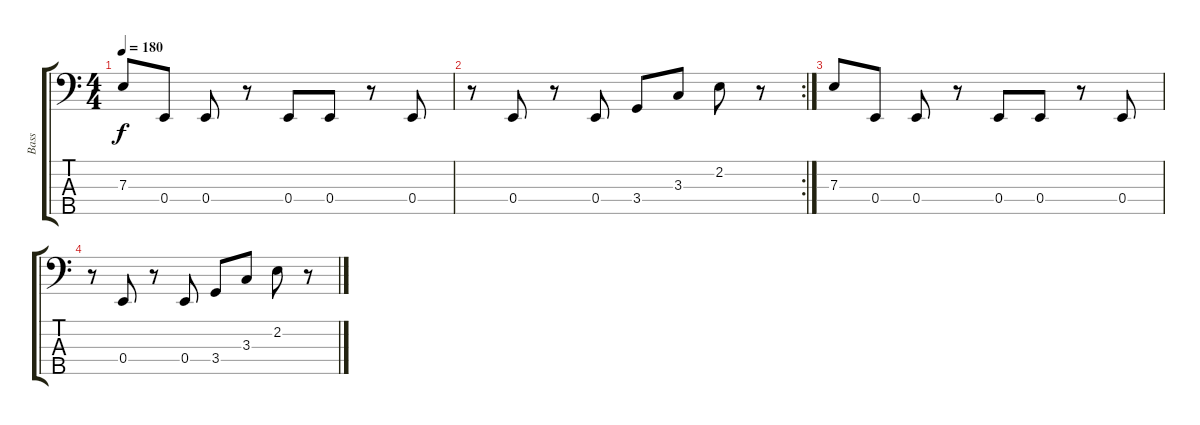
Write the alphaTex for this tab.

\track ("Bass" "Bass") {instrument electricbassfinger}
\staff {score tabs}
\tuning (G2 D2 A1 E1 B0) {hide}
\ts (4 4)
\tempo 180
\clef f4
\ks c
7.3.8{dy f} 0.4.8 0.4.8 r.8 0.4.8 0.4.8 r.8 0.4.8 |
\rc 2
r.8 0.4.8 r.8 0.4.8 3.4.8 3.3.8 2.2.8 r.8 |
7.3.8 0.4.8 0.4.8 r.8 0.4.8 0.4.8 r.8 0.4.8 |
r.8 0.4.8 r.8 0.4.8 3.4.8 3.3.8 2.2.8 r.8
